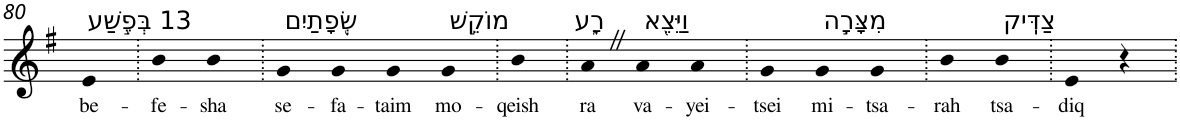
**kern	**text
*part1	*part1
*staff1	*staff1
*I"Piano	*
*I'Pno	*
!!LO:PB:g=z
*clefG2	*
*k[f#]	*
*G:	*
=80	=80
!LO:TX:a:t=13 בְּפֶ֣שַׁע	!
!	!LO:LY:b
4e	be-
=81.	=81.
!	!LO:LY:b
4b	-fe-
!	!LO:LY:b
4b	-sha
=82.	=82.
!LO:TX:a:t=שְׂ֭פָתַיִם	!
!	!LO:LY:b
4g	se-
!	!LO:LY:b
4g	-fa-
!	!LO:LY:b
4g	-taim
!LO:TX:a:t=מוֹקֵ֣שׁ	!
!	!LO:LY:b
4g	mo-
=83.	=83.
!	!LO:LY:b
4b	-qeish
=84.	=84.
!LO:TX:a:t=רָ֑ע	!
!	!LO:LY:b
4aZ	ra
!LO:TX:a:t=וַיֵּצֵ֖א	!
!	!LO:LY:b
4a	va-
!	!LO:LY:b
4a	-yei-
=85.	=85.
!	!LO:LY:b
4g	-tsei
!LO:TX:a:t=מִצָּרָ֣ה	!
!	!LO:LY:b
4g	mi-
!	!LO:LY:b
4g	-tsa-
=86.	=86.
!	!LO:LY:b
4b	-rah
!LO:TX:a:t=צַדִּֽיק	!
!	!LO:LY:b
4b	tsa-
=87.	=87.
!	!LO:LY:b
4e	-diq
4r	.
=.	=.
*-	*-
